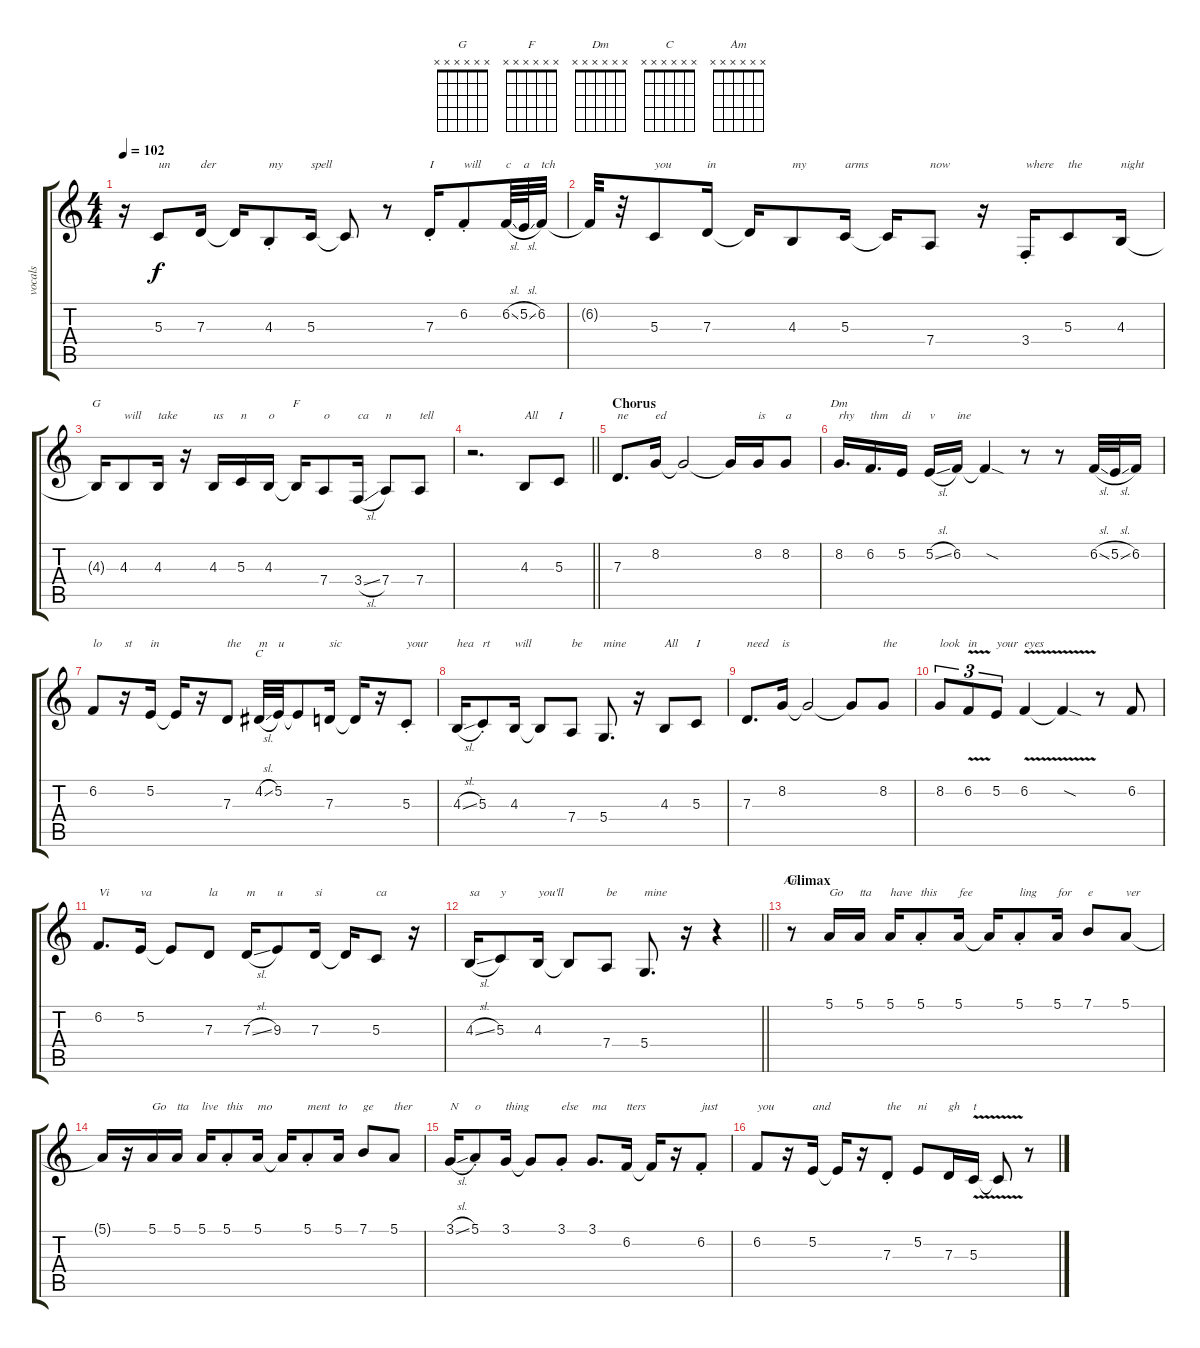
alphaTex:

\track ("vocals" "vocals") {instrument lead2sawtooth}
\staff {score tabs}
\tuning (E4 B3 G3 D3 A2 E2) {hide}
\chord ("G" x x x x x x)
\chord ("F" x x x x x x)
\chord ("Dm" x x x x x x)
\chord ("C" x x x x x x)
\chord ("Am" x x x x x x)
\ts (4 4)
\tempo 102
\clef g2
\ks aminor
r.16{dy f} 5.3.8{txt "un"} 7.3.16{txt "der"} 7.3{t}.16 4.3{st}.8{txt "my"} 5.3.16{txt "spell"} 5.3{t}.8 r.8 7.3{st}.16{txt "I"} 6.2{st}.8{txt "will"} 6.2{sl}.64{txt "c"} 5.2{sl}.64{txt "a"} 6.2.32{txt "tch"} |
6.2{t}.32 r.32 5.3.8{txt "you"} 7.3.16{txt "in"} 7.3{t}.16 4.3.8{txt "my"} 5.3.16{txt "arms"} 5.3{t}.16 7.4.8{txt "now"} r.16 3.4{st}.16{txt "where"} 5.3.8{txt "the"} 4.3.16{txt "night"} |
4.3{t}.16{ch "G"} 4.3.8{txt "will"} 4.3.16{txt "take"} r.16 4.3.16{txt "us"} 5.3.16{txt "n"} 4.3.16{txt "o"} 4.3{t}.16{ch "F"} 7.4.8{txt "o"} 3.4{sl}.16{txt "ca"} 7.4.8{txt "n"} 7.4.8{txt "tell"} |
\barLineRight lightlight
r.2{d} 4.3.8{txt "All"} 5.3.8{txt "I"} |
\section ("" "Chorus")
7.3.8{d txt "ne"} 8.2.16{txt "ed"} 8.2{t}.2 8.2{t}.16 8.2.16{txt "is"} 8.2.8{txt "a"} |
8.2.16{d ch "Dm" txt "rhy"} 6.2.16{d txt "thm"} 5.2.16{txt "di"} 5.2{sl}.16{txt "v"} 6.2.16{txt "ine"} 6.2{sod t}.4 r.8 r.8 6.2{sl}.32 5.2{sl}.32 6.2.16 |
6.2.8{txt "lo"} r.16{txt "st"} 5.2.16{txt "in"} 5.2{t}.16 r.16 7.3.8{txt "the"} 4.2{sl}.32{ch "C" txt "m"} 5.2.32{txt "u"} 5.2{t}.8 7.3.16{txt "sic"} 7.3{t}.16 r.16 5.3{st}.8{txt "your"} |
4.3{sl}.16{txt "hea"} 5.3{st}.8{txt "rt"} 4.3.16{txt "will"} 4.3{t}.8 7.4.8{txt "be"} 5.4.8{d txt "mine"} r.16 4.3.8{txt "All"} 5.3.8{txt "I"} |
7.3.8{d txt "need"} 8.2.16{txt "is"} 8.2{t}.2 8.2{t}.8 8.2.8{txt "the"} |
8.2.8{tu (3 2) txt "look"} 6.2{v}.8{tu (3 2) txt "in"} 5.2.8{tu (3 2) txt "your"} 6.2{v}.4{txt "eyes"} 6.2{sod t}.4 r.8 6.2.8 |
6.2.8{d txt "Vi"} 5.2.16{txt "va"} 5.2{t}.8 7.3.8{txt "la"} 7.3{sl}.16{txt "m"} 9.3.8{txt "u"} 7.3.16{txt "si"} 7.3{t}.16 5.3.8{txt "ca"} r.16 |
\barLineRight lightlight
4.3{sl}.16{txt "sa"} 5.3.8{txt "y"} 4.3.16{txt "you'll"} 4.3{t}.8 7.4.8{txt "be"} 5.4.8{d txt "mine"} r.16 r.4 |
\section ("" "Climax")
r.8{ch "Am"} 5.1.16{txt "Go"} 5.1.16{txt "tta"} 5.1.16{txt "have"} 5.1{st}.8{txt "this"} 5.1.16{txt "fee"} 5.1{t}.16 5.1{st}.8{txt "ling"} 5.1.16{txt "for"} 7.1.8{txt "e"} 5.1.8{txt "ver"} |
5.1{t}.16 r.16 5.1.16{txt "Go"} 5.1.16{txt "tta"} 5.1.16{txt "live"} 5.1{st}.8{txt "this"} 5.1.16{txt "mo"} 5.1{t}.16 5.1{st}.8{txt "ment"} 5.1.16{txt "to"} 7.1.8{txt "ge"} 5.1.8{txt "ther"} |
3.1{sl}.16{txt "N"} 5.1{st}.8{txt "o"} 3.1.16{txt "thing"} 3.1{t}.8 3.1{st}.8{txt "else"} 3.1.8{d txt "ma"} 6.2.16{txt "tters"} 6.2{t}.16 r.16 6.2{st}.8{txt "just"} |
6.2.8{txt "you"} r.16 5.2.16{txt "and"} 5.2{t}.16 r.16 7.3{st}.8{txt "the"} 5.2.8{txt "ni"} 7.3.16{txt "gh"} 5.3{v}.16{txt "t"} 5.3{t}.8 r.8
